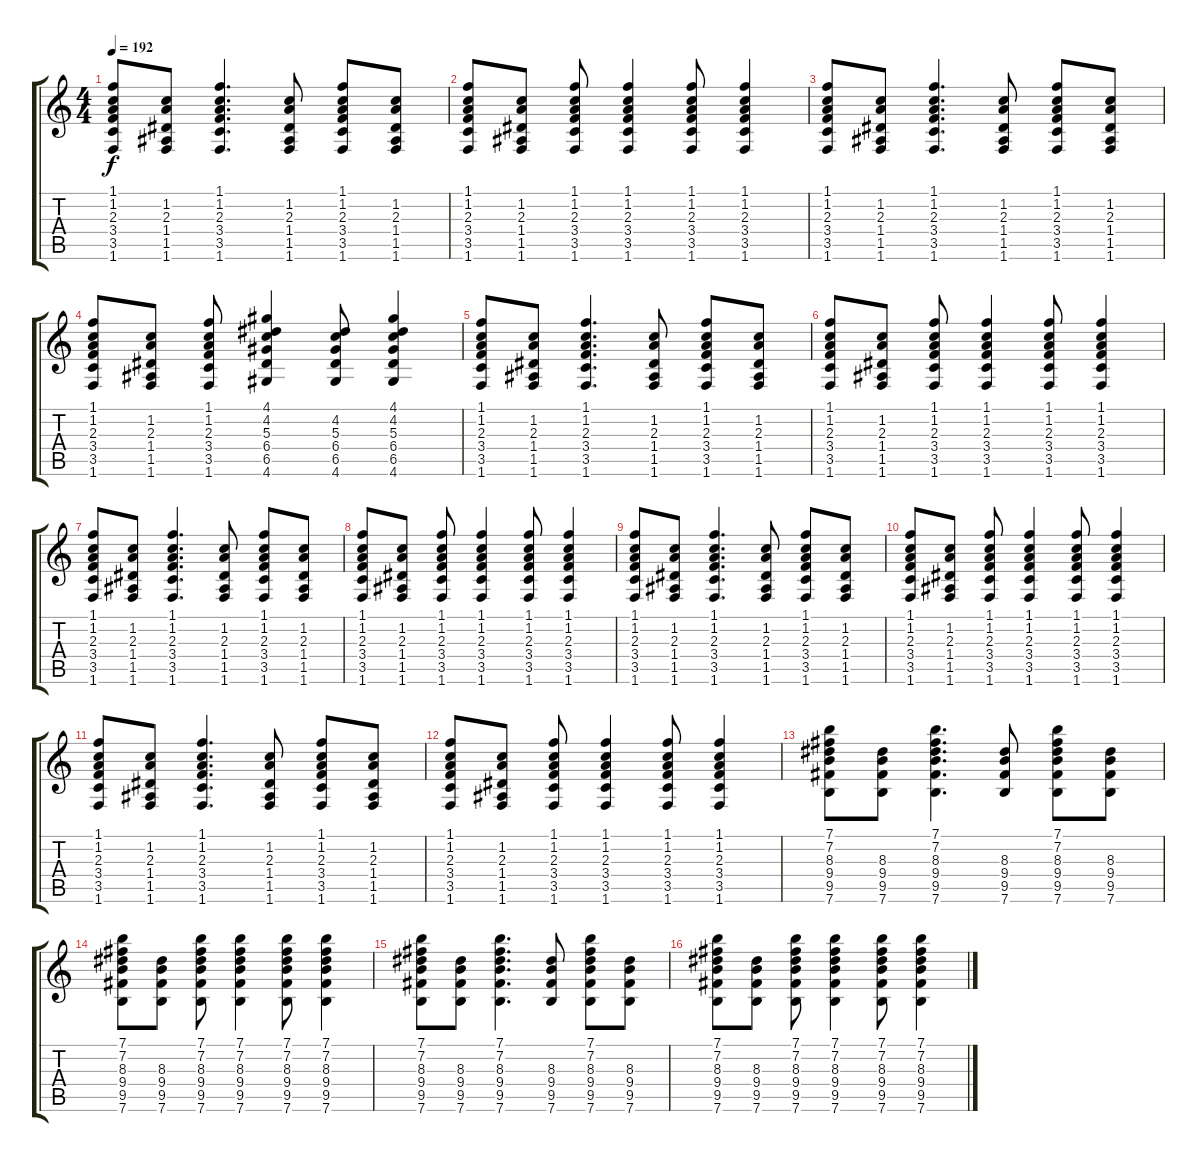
\track "" {instrument acousticguitarsteel}
\staff {score tabs}
\tuning (E4 B3 G3 D3 A2 E2) {hide}
\ts (4 4)
\tempo 192
\clef g2
\ks c
(1.1 1.2 2.3 3.4 3.5 1.6).8{dy f} (1.2 2.3 1.4 1.5 1.6).8 (1.1 1.2 2.3 3.4 3.5 1.6).4{d} (1.2 2.3 1.4 1.5 1.6).8 (1.1 1.2 2.3 3.4 3.5 1.6).8 (1.2 2.3 1.4 1.5 1.6).8 |
(1.1 1.2 2.3 3.4 3.5 1.6).8 (1.2 2.3 1.4 1.5 1.6).8 (1.1 1.2 2.3 3.4 3.5 1.6).8 (1.1 1.2 2.3 3.4 3.5 1.6).4 (1.1 1.2 2.3 3.4 3.5 1.6).8 (1.1 1.2 2.3 3.4 3.5 1.6).4 |
(1.1 1.2 2.3 3.4 3.5 1.6).8 (1.2 2.3 1.4 1.5 1.6).8 (1.1 1.2 2.3 3.4 3.5 1.6).4{d} (1.2 2.3 1.4 1.5 1.6).8 (1.1 1.2 2.3 3.4 3.5 1.6).8 (1.2 2.3 1.4 1.5 1.6).8 |
(1.1 1.2 2.3 3.4 3.5 1.6).8 (1.2 2.3 1.4 1.5 1.6).8 (1.1 1.2 2.3 3.4 3.5 1.6).8 (4.1 4.2 5.3 6.4 6.5 4.6).4 (4.2 5.3 6.4 6.5 4.6).8 (4.1 4.2 5.3 6.4 6.5 4.6).4 |
(1.1 1.2 2.3 3.4 3.5 1.6).8 (1.2 2.3 1.4 1.5 1.6).8 (1.1 1.2 2.3 3.4 3.5 1.6).4{d} (1.2 2.3 1.4 1.5 1.6).8 (1.1 1.2 2.3 3.4 3.5 1.6).8 (1.2 2.3 1.4 1.5 1.6).8 |
(1.1 1.2 2.3 3.4 3.5 1.6).8 (1.2 2.3 1.4 1.5 1.6).8 (1.1 1.2 2.3 3.4 3.5 1.6).8 (1.1 1.2 2.3 3.4 3.5 1.6).4 (1.1 1.2 2.3 3.4 3.5 1.6).8 (1.1 1.2 2.3 3.4 3.5 1.6).4 |
(1.1 1.2 2.3 3.4 3.5 1.6).8 (1.2 2.3 1.4 1.5 1.6).8 (1.1 1.2 2.3 3.4 3.5 1.6).4{d} (1.2 2.3 1.4 1.5 1.6).8 (1.1 1.2 2.3 3.4 3.5 1.6).8 (1.2 2.3 1.4 1.5 1.6).8 |
(1.1 1.2 2.3 3.4 3.5 1.6).8 (1.2 2.3 1.4 1.5 1.6).8 (1.1 1.2 2.3 3.4 3.5 1.6).8 (1.1 1.2 2.3 3.4 3.5 1.6).4 (1.1 1.2 2.3 3.4 3.5 1.6).8 (1.1 1.2 2.3 3.4 3.5 1.6).4 |
(1.1 1.2 2.3 3.4 3.5 1.6).8 (1.2 2.3 1.4 1.5 1.6).8 (1.1 1.2 2.3 3.4 3.5 1.6).4{d} (1.2 2.3 1.4 1.5 1.6).8 (1.1 1.2 2.3 3.4 3.5 1.6).8 (1.2 2.3 1.4 1.5 1.6).8 |
(1.1 1.2 2.3 3.4 3.5 1.6).8 (1.2 2.3 1.4 1.5 1.6).8 (1.1 1.2 2.3 3.4 3.5 1.6).8 (1.1 1.2 2.3 3.4 3.5 1.6).4 (1.1 1.2 2.3 3.4 3.5 1.6).8 (1.1 1.2 2.3 3.4 3.5 1.6).4 |
(1.1 1.2 2.3 3.4 3.5 1.6).8 (1.2 2.3 1.4 1.5 1.6).8 (1.1 1.2 2.3 3.4 3.5 1.6).4{d} (1.2 2.3 1.4 1.5 1.6).8 (1.1 1.2 2.3 3.4 3.5 1.6).8 (1.2 2.3 1.4 1.5 1.6).8 |
(1.1 1.2 2.3 3.4 3.5 1.6).8 (1.2 2.3 1.4 1.5 1.6).8 (1.1 1.2 2.3 3.4 3.5 1.6).8 (1.1 1.2 2.3 3.4 3.5 1.6).4 (1.1 1.2 2.3 3.4 3.5 1.6).8 (1.1 1.2 2.3 3.4 3.5 1.6).4 |
(7.1 7.2 8.3 9.4 9.5 7.6).8 (8.3 9.4 9.5 7.6).8 (7.1 7.2 8.3 9.4 9.5 7.6).4{d} (8.3 9.4 9.5 7.6).8 (7.1 7.2 8.3 9.4 9.5 7.6).8 (8.3 9.4 9.5 7.6).8 |
(7.1 7.2 8.3 9.4 9.5 7.6).8 (8.3 9.4 9.5 7.6).8 (7.1 7.2 8.3 9.4 9.5 7.6).8 (7.1 7.2 8.3 9.4 9.5 7.6).4 (7.1 7.2 8.3 9.4 9.5 7.6).8 (7.1 7.2 8.3 9.4 9.5 7.6).4 |
(7.1 7.2 8.3 9.4 9.5 7.6).8 (8.3 9.4 9.5 7.6).8 (7.1 7.2 8.3 9.4 9.5 7.6).4{d} (8.3 9.4 9.5 7.6).8 (7.1 7.2 8.3 9.4 9.5 7.6).8 (8.3 9.4 9.5 7.6).8 |
(7.1 7.2 8.3 9.4 9.5 7.6).8 (8.3 9.4 9.5 7.6).8 (7.1 7.2 8.3 9.4 9.5 7.6).8 (7.1 7.2 8.3 9.4 9.5 7.6).4 (7.1 7.2 8.3 9.4 9.5 7.6).8 (7.1 7.2 8.3 9.4 9.5 7.6).4
